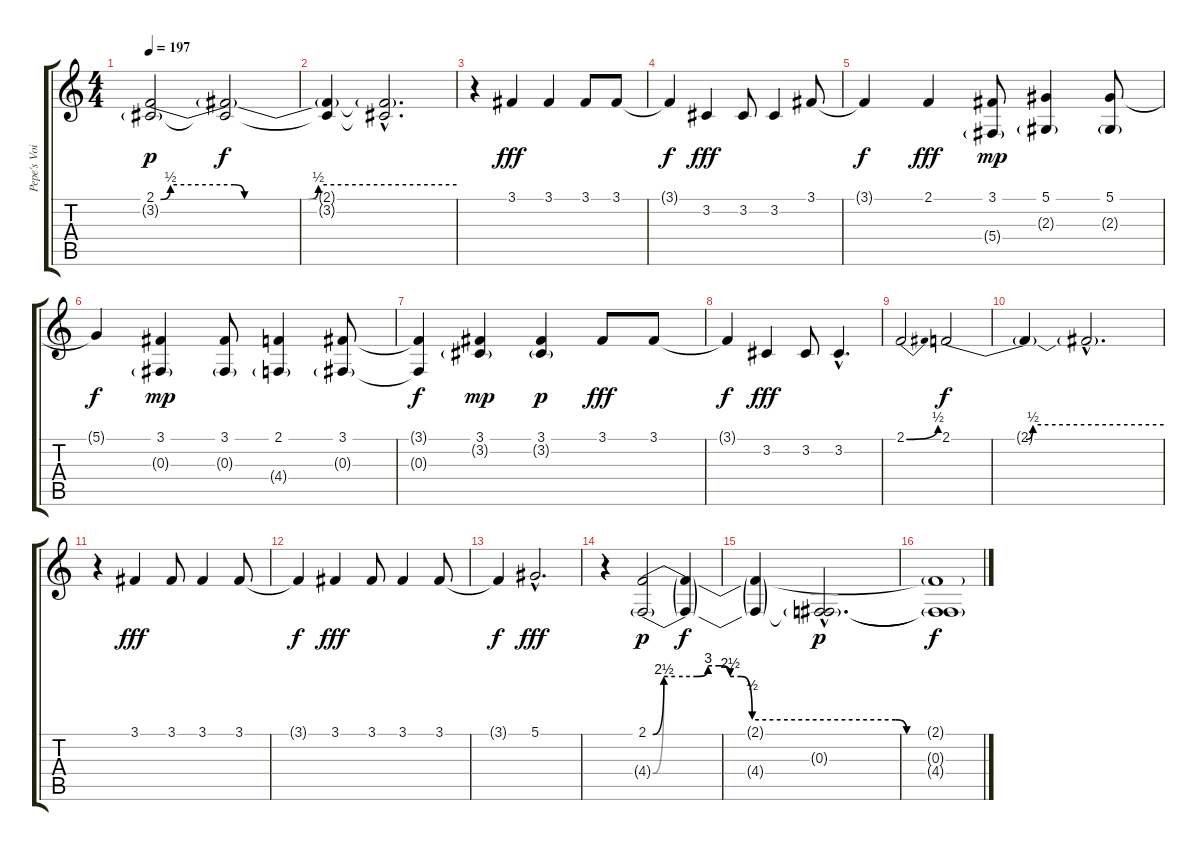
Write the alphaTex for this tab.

\track ("Pepe's Voice" "Pepe's Voi") {instrument altosax}
\staff {score tabs}
\tuning (Eb4 Bb3 Gb3 Db3 Ab2 Eb2) {hide}
\ts (4 4)
\tempo 197
\clef g2
\ks c
(2.1{be (custom 0 0 2 2 15 2 17 0 30 0 32 2 60 2)} 3.2{g}).2{dy p} (2.1{t} 3.2{t}).2{dy f} |
(2.1{t} 3.2{t}).4 (2.1{hac t} 3.2{hac t}).2{d} |
r.4 3.1.4{dy fff} 3.1.4 3.1.8 3.1.8 |
3.1{t}.4{dy f} 3.2.4{dy fff} 3.2.8 3.2.4 3.1.8 |
3.1{t}.4{dy f} 2.1.4{dy fff} (3.1 5.4{g}).8{dy mp} (5.1 2.3{g}).4 (5.1 2.3{g}).8 |
5.1{t}.4{dy f} (3.1 0.3{g}).4{dy mp} (3.1 0.3{g}).8 (2.1 4.4{g}).4 (3.1 0.3{g}).8 |
(3.1{t} 0.3{t}).4{dy f} (3.1 3.2{g}).4{dy mp} (3.1 3.2{g}).4{dy p} 3.1.8{dy fff} 3.1.8 |
3.1{t}.4{dy f} 3.2.4{dy fff} 3.2.8 3.2{hac}.4{d} |
2.1{be (bend 0 0 60 2)}.2 2.1{be (custom 0 0 15 0 21 0 23 2 60 2)}.2{dy f} |
2.1{t}.4 2.1{hac t}.2{d} |
r.4 3.1.4{dy fff} 3.1.8 3.1.4 3.1.8 |
3.1{t}.4{dy f} 3.1.4{dy fff} 3.1.8 3.1.4 3.1.8 |
3.1{t}.4{dy f} 5.1{hac}.2{d dy fff} |
r.4 (2.1{be (custom 0 0 2 10 4 10 8 10 10 12 12 12 14 10 16 10 18 2 44 2 46 0 60 0)} 4.4{be (custom 0 0 2 10 8 10 10 12 12 12 14 10 16 10 18 2 44 2 46 0 60 0) g}).2{dy p} (2.1{t} 4.4{t}).4{dy f} |
(2.1{t} 4.4{t}).4 (0.3{g hac} 4.4{hac t}).2{d dy p} |
(2.1{t} 0.3{t} 4.4{t}).1{dy f}
